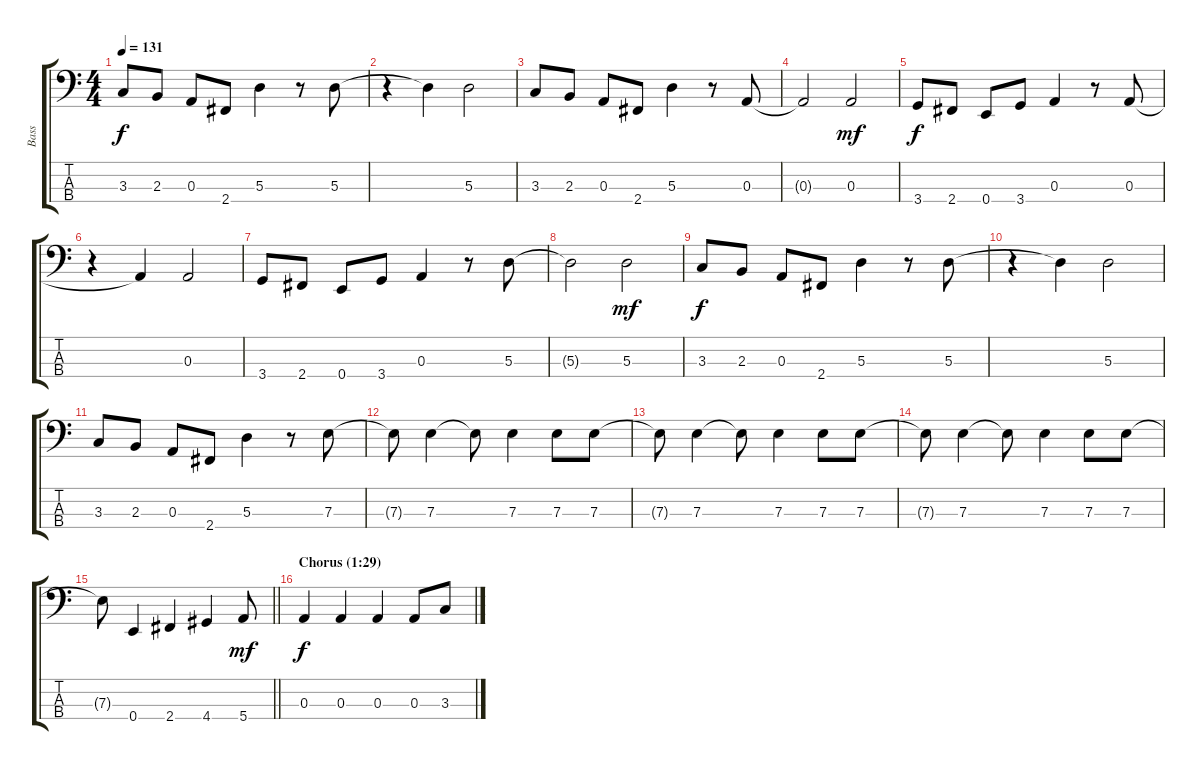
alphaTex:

\track ("Bass" "Bass") {instrument electricbassfinger}
\staff {score tabs}
\tuning (G2 D2 A1 E1) {hide}
\ts (4 4)
\tempo 131
\clef f4
\ks c
3.3.8{dy f} 2.3.8 0.3.8 2.4.8 5.3.4 r.8 5.3.8 |
r.4 5.3{t}.4 5.3.2 |
3.3.8 2.3.8 0.3.8 2.4.8 5.3.4 r.8 0.3.8 |
0.3{t}.2 0.3.2{dy mf} |
3.4.8{dy f} 2.4.8 0.4.8 3.4.8 0.3.4 r.8 0.3.8 |
r.4 0.3{t}.4 0.3.2 |
3.4.8 2.4.8 0.4.8 3.4.8 0.3.4 r.8 5.3.8 |
5.3{t}.2 5.3.2{dy mf} |
3.3.8{dy f} 2.3.8 0.3.8 2.4.8 5.3.4 r.8 5.3.8 |
r.4 5.3{t}.4 5.3.2 |
3.3.8 2.3.8 0.3.8 2.4.8 5.3.4 r.8 7.3.8 |
7.3{t}.8 7.3.4 7.3{t}.8 7.3.4 7.3.8 7.3.8 |
7.3{t}.8 7.3.4 7.3{t}.8 7.3.4 7.3.8 7.3.8 |
7.3{t}.8 7.3.4 7.3{t}.8 7.3.4 7.3.8 7.3.8 |
\barLineRight lightlight
7.3{t}.8 0.4.4 2.4.4 4.4.4 5.4.8{dy mf} |
\section ("" "Chorus (1:29)")
0.3.4{dy f} 0.3.4 0.3.4 0.3.8 3.3.8
